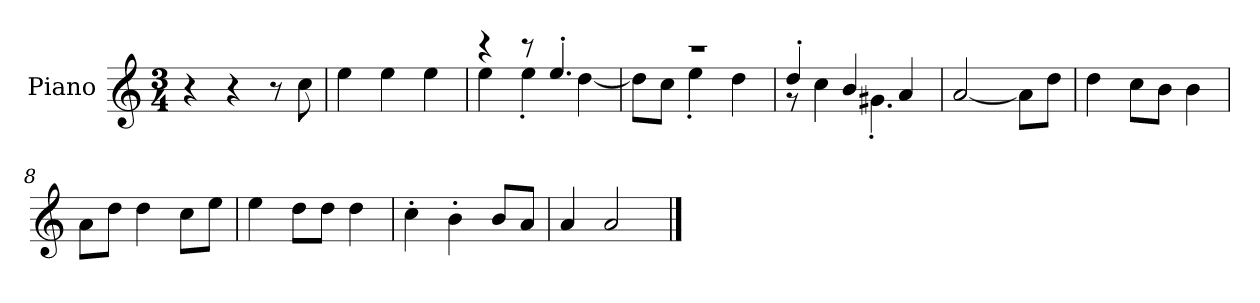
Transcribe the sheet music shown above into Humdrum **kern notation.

**kern
*part1
*staff1
*I"Piano
*I'P-no
*clefG2
*k[]
*M3/4
*MM172
=1
4r
4r
8r
8cc\
=2
4ee\
4ee\
4ee\
=3
*^
4r	4ee\
8r	4ee'\
4.ee'/	.
.	[4dd\
=4	=4
2.r	8dd\L]
.	8cc\J
.	4ee'\
.	4dd\
=5	=5
4dd'/	8r
.	4cc\
4b/	.
.	4.g#X'\
4a/	.
*v	*v
=6
[2a/
8a\L]
8dd\J
=7
4dd\
8cc\L
8b\J
4b\
=8
8a\L
8dd\J
4dd\
8cc\L
8ee\J
!!LO:LB:g=z
=9
4ee\
8dd\L
8dd\J
4dd\
=10
4cc'\
4b'\
8b/L
8a/J
=11
4a/
2a/
==
*-
